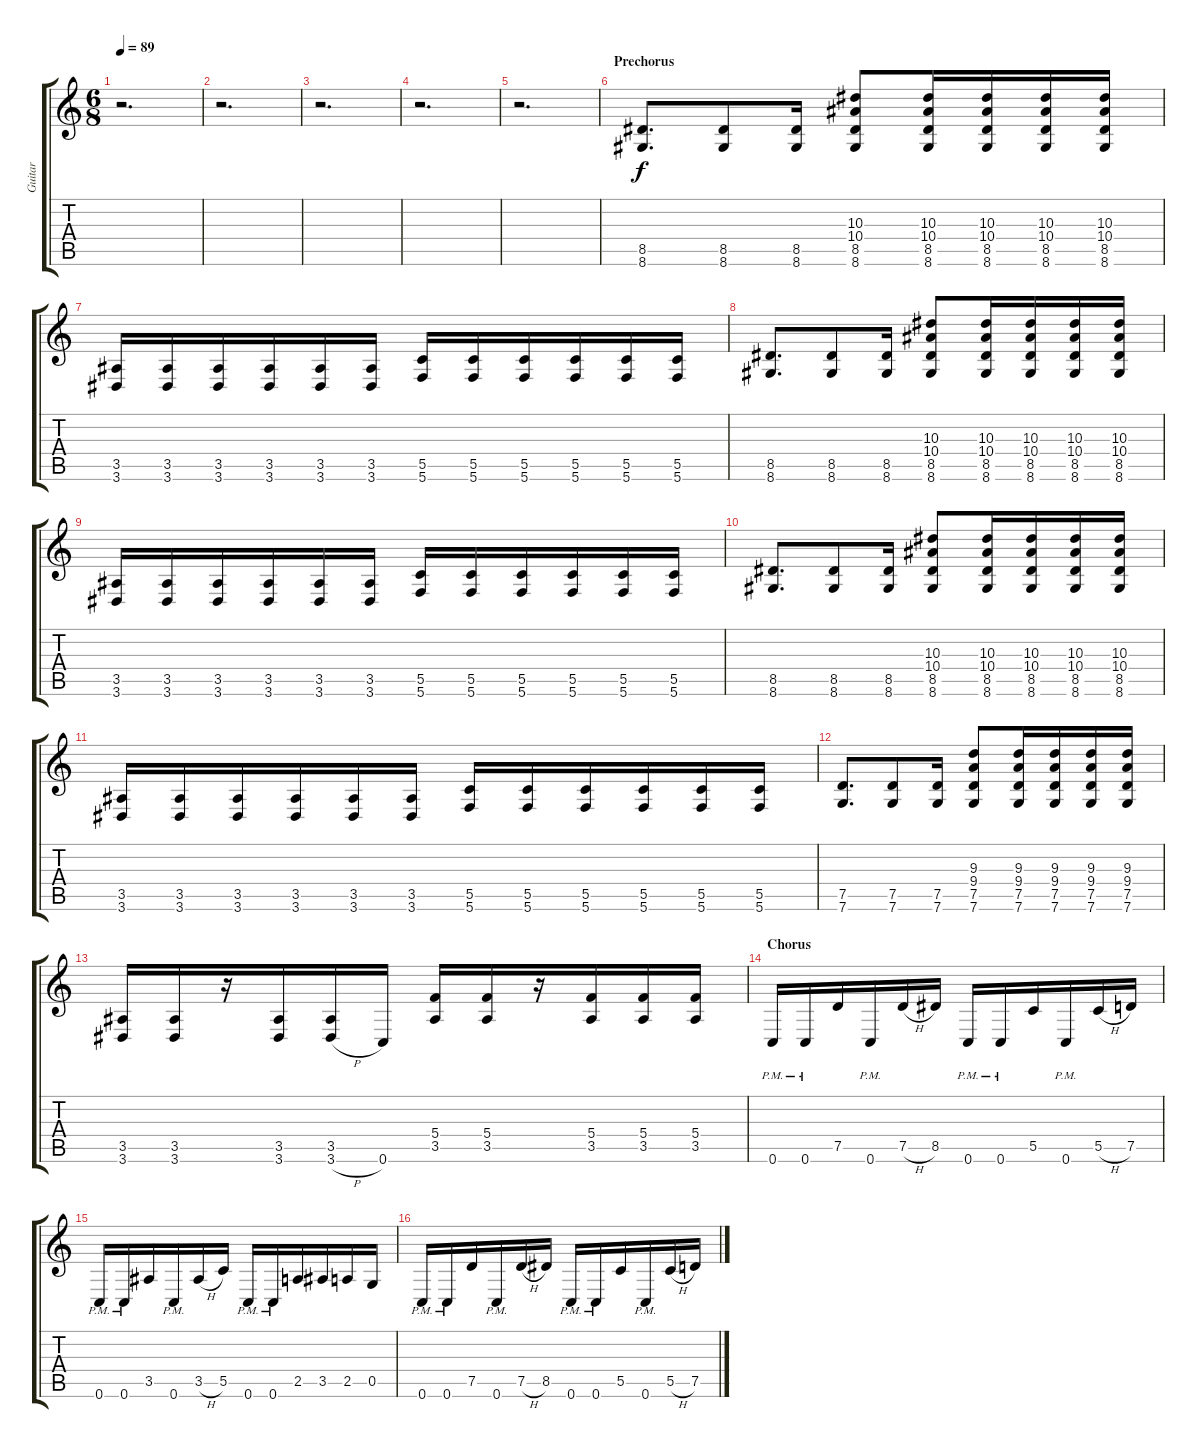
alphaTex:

\track ("Guitar" "Guitar") {instrument overdrivenguitar}
\staff {score tabs}
\tuning (D4 A3 F3 C3 G2 C2) {hide}
\ts (6 8)
\tempo 89
\clef g2
\ks c
r.2{d dy mp} |
r.2{d} |
r.2{d} |
r.2{d} |
r.2{d} |
\section ("" "Prechorus")
(8.5 8.6).8{d dy f} (8.5 8.6).8 (8.5 8.6).16 (10.3 10.4 8.5 8.6).8 (10.3 10.4 8.5 8.6).16 (10.3 10.4 8.5 8.6).16 (10.3 10.4 8.5 8.6).16 (10.3 10.4 8.5 8.6).16 |
(3.5 3.6).16 (3.5 3.6).16 (3.5 3.6).16 (3.5 3.6).16 (3.5 3.6).16 (3.5 3.6).16 (5.5 5.6).16 (5.5 5.6).16 (5.5 5.6).16 (5.5 5.6).16 (5.5 5.6).16 (5.5 5.6).16 |
(8.5 8.6).8{d} (8.5 8.6).8 (8.5 8.6).16 (10.3 10.4 8.5 8.6).8 (10.3 10.4 8.5 8.6).16 (10.3 10.4 8.5 8.6).16 (10.3 10.4 8.5 8.6).16 (10.3 10.4 8.5 8.6).16 |
(3.5 3.6).16 (3.5 3.6).16 (3.5 3.6).16 (3.5 3.6).16 (3.5 3.6).16 (3.5 3.6).16 (5.5 5.6).16 (5.5 5.6).16 (5.5 5.6).16 (5.5 5.6).16 (5.5 5.6).16 (5.5 5.6).16 |
(8.5 8.6).8{d} (8.5 8.6).8 (8.5 8.6).16 (10.3 10.4 8.5 8.6).8 (10.3 10.4 8.5 8.6).16 (10.3 10.4 8.5 8.6).16 (10.3 10.4 8.5 8.6).16 (10.3 10.4 8.5 8.6).16 |
(3.5 3.6).16 (3.5 3.6).16 (3.5 3.6).16 (3.5 3.6).16 (3.5 3.6).16 (3.5 3.6).16 (5.5 5.6).16 (5.5 5.6).16 (5.5 5.6).16 (5.5 5.6).16 (5.5 5.6).16 (5.5 5.6).16 |
(7.5 7.6).8{d} (7.5 7.6).8 (7.5 7.6).16 (9.3 9.4 7.5 7.6).8 (9.3 9.4 7.5 7.6).16 (9.3 9.4 7.5 7.6).16 (9.3 9.4 7.5 7.6).16 (9.3 9.4 7.5 7.6).16 |
(3.5 3.6).16 (3.5 3.6).16 r.16 (3.5 3.6).16 (3.5 3.6{h}).16 0.6.16 (5.4 3.5).16 (5.4 3.5).16 r.16 (5.4 3.5).16 (5.4 3.5).16 (5.4 3.5).16 |
\section ("" "Chorus")
0.6{pm}.16 0.6{pm}.16 7.5.16 0.6{pm}.16 7.5{h}.16 8.5.16 0.6{pm}.16 0.6{pm}.16 5.5.16 0.6{pm}.16 5.5{h}.16 7.5.16 |
0.6{pm}.16 0.6{pm}.16 3.5.16 0.6{pm}.16 3.5{h}.16 5.5.16 0.6{pm}.16 0.6{pm}.16 2.5.16 3.5.16 2.5.16 0.5.16 |
0.6{pm}.16 0.6{pm}.16 7.5.16 0.6{pm}.16 7.5{h}.16 8.5.16 0.6{pm}.16 0.6{pm}.16 5.5.16 0.6{pm}.16 5.5{h}.16 7.5.16
